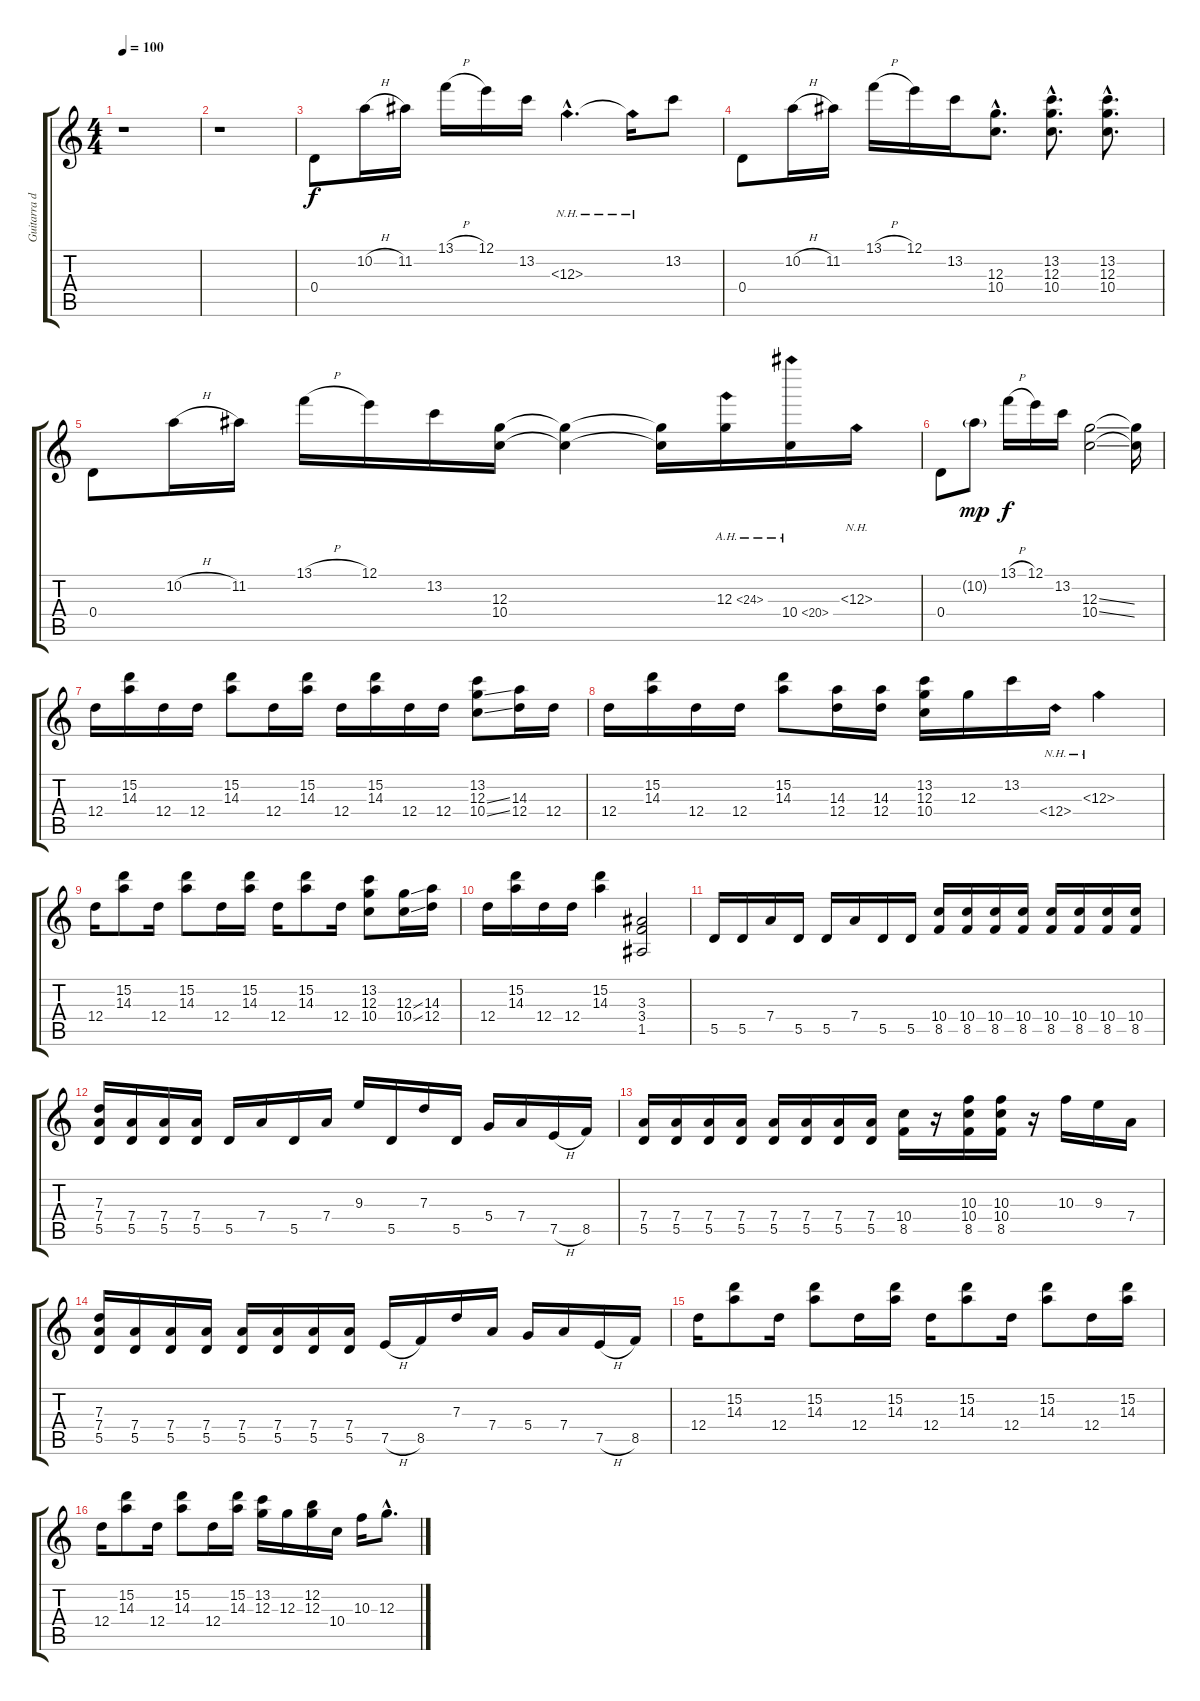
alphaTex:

\track ("Guitarra dist" "Guitarra d") {instrument distortionguitar}
\staff {score tabs}
\tuning (E4 B3 G3 D3 A2 E2) {hide}
\ts (4 4)
\tempo 100
\clef g2
\ks c
r.1{dy f} |
r.1 |
0.4.8 10.2{h}.16 11.2.16 13.1{h}.16 12.1.16 13.2.16 12.3{nh hac}.4{d} 12.3{nh t}.16 13.2.8 |
0.4.8 10.2{h}.16 11.2.16 13.1{h}.16 12.1.16 13.2.16 (12.3{hac} 10.4{hac}).8{d} (13.2{hac} 12.3{hac} 10.4{hac}).8{d} (13.2{hac} 12.3{hac} 10.4{hac}).8{d} |
0.4.8 10.2{h}.16 11.2.16 13.1{h}.16 12.1.16 13.2.16 (12.3 10.4).16 (12.3{t} 10.4{t}).4 (12.3{t} 10.4{t}).16 12.3{ah 12}.16 10.4{ah 10}.16 12.3{nh}.16 |
0.4.8 10.2{g}.8{dy mp} 13.1{h}.16{dy f} 12.1.16 13.2.16 (12.3{ss} 10.4{ss}).2 (12.3{t} 10.4{t}).16 |
12.4.16 (15.2 14.3).16 12.4.16 12.4.16 (15.2 14.3).8 12.4.16 (15.2 14.3).16 12.4.16 (15.2 14.3).16 12.4.16 12.4.16 (13.2 12.3{ss} 10.4{ss}).8 (14.3 12.4).16 12.4.16 |
12.4.16 (15.2 14.3).16 12.4.16 12.4.16 (15.2 14.3).8 (14.3 12.4).16 (14.3 12.4).16 (13.2 12.3 10.4).16 12.3.16 13.2.16 12.4{nh}.16 12.3{nh}.4 |
12.4.16 (15.2 14.3).8 12.4.16 (15.2 14.3).8 12.4.16 (15.2 14.3).16 12.4.16 (15.2 14.3).8 12.4.16 (13.2 12.3 10.4).8 (12.3{ss} 10.4{ss}).16 (14.3 12.4).16 |
12.4.16 (15.2 14.3).16 12.4.16 12.4.16 (15.2 14.3).4 (3.3 3.4 1.5).2 |
5.5.16 5.5.16 7.4.16 5.5.16 5.5.16 7.4.16 5.5.16 5.5.16 (10.4 8.5).16 (10.4 8.5).16 (10.4 8.5).16 (10.4 8.5).16 (10.4 8.5).16 (10.4 8.5).16 (10.4 8.5).16 (10.4 8.5).16 |
(7.3 7.4 5.5).16 (7.4 5.5).16 (7.4 5.5).16 (7.4 5.5).16 5.5.16 7.4.16 5.5.16 7.4.16 9.3.16 5.5.16 7.3.16 5.5.16 5.4.16 7.4.16 7.5{h}.16 8.5.16 |
(7.4 5.5).16 (7.4 5.5).16 (7.4 5.5).16 (7.4 5.5).16 (7.4 5.5).16 (7.4 5.5).16 (7.4 5.5).16 (7.4 5.5).16 (10.4 8.5).16 r.16 (10.3 10.4 8.5).16 (10.3 10.4 8.5).16 r.16 10.3.16 9.3.16 7.4.16 |
(7.3 7.4 5.5).16 (7.4 5.5).16 (7.4 5.5).16 (7.4 5.5).16 (7.4 5.5).16 (7.4 5.5).16 (7.4 5.5).16 (7.4 5.5).16 7.5{h}.16 8.5.16 7.3.16 7.4.16 5.4.16 7.4.16 7.5{h}.16 8.5.16 |
12.4.16 (15.2 14.3).8 12.4.16 (15.2 14.3).8 12.4.16 (15.2 14.3).16 12.4.16 (15.2 14.3).8 12.4.16 (15.2 14.3).8 12.4.16 (15.2 14.3).16 |
12.4.16 (15.2 14.3).8 12.4.16 (15.2 14.3).8 12.4.16 (15.2 14.3).16 (13.2 12.3).16 12.3.16 (12.2 12.3).16 10.4.16 10.3.16 12.3{hac}.8{d}
